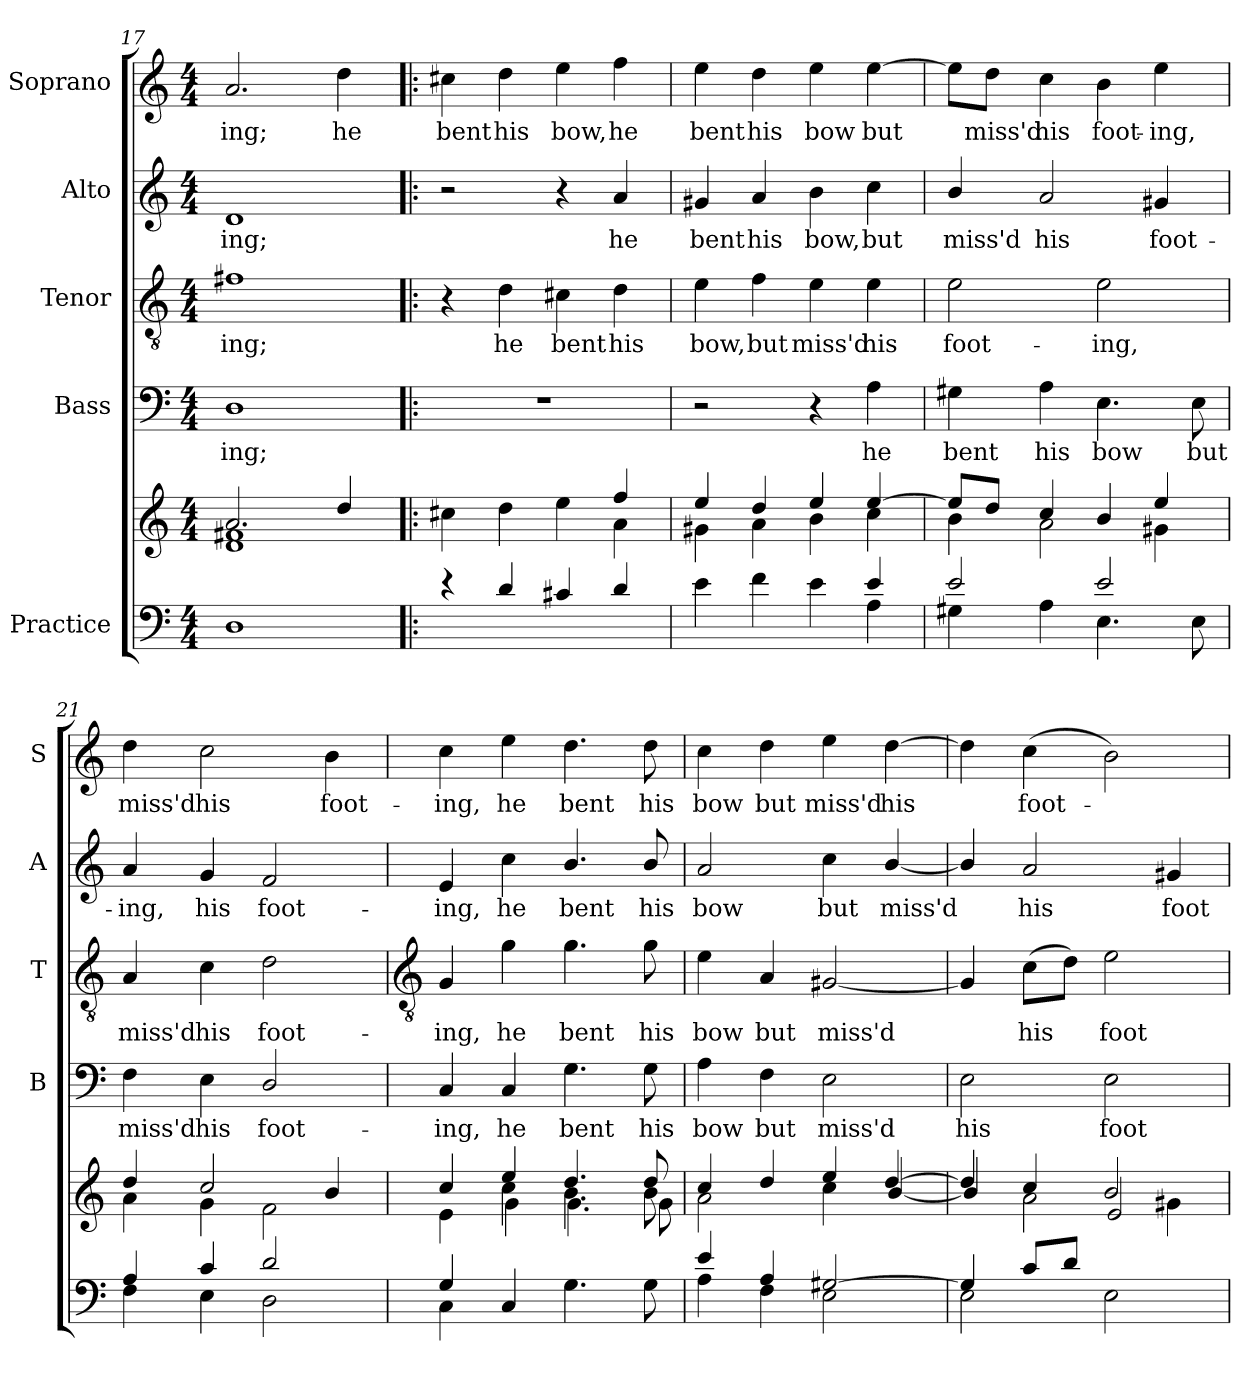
**kern	**kern	**kern	**text	**kern	**text	**kern	**text	**kern	**text
*part5	*part5	*part4	*part4	*part3	*part3	*part2	*part2	*part1	*part1
*staff6	*staff5	*staff4	*staff4	*staff3	*staff3	*staff2	*staff2	*staff1	*staff1
*I"Practice	*	*I"Bass	*	*I"Tenor	*	*I"Alto	*	*I"Soprano	*
*	*	*I'B	*	*I'T	*	*I'A	*	*I'S	*
!!LO:LB:g=z
*clefF4	*clefG2	*clefF4	*	*clefGv2	*	*clefG2	*	*clefG2	*
*k[]	*k[]	*k[]	*	*k[]	*	*k[]	*	*k[]	*
*C:	*C:	*C:	*	*C:	*	*C:	*	*C:	*
*M4/4	*M4/4	*M4/4	*	*M4/4	*	*M4/4	*	*M4/4	*
=17	=17	=17	=17	=17	=17	=17	=17	=17	=17
*	*^	*	*	*	*	*	*	*	*
*	*	*^	*	*	*	*	*	*	*	*
!	!	!	!	!	!LO:LY:b	!	!LO:LY:b	!	!LO:LY:b	!	!LO:LY:b
1D	2.a	1d	1f#X	1D	-ing;	1f#X	-ing;	1d	-ing;	2.a	-ing;
!	!	!	!	!	!	!	!	!	!	!	!LO:LY:b
.	4dd/	.	.	.	.	.	.	.	.	4dd	he
*	*	*v	*v	*	*	*	*	*	*	*	*
=18!|:	=18!|:	=18!|:	=18!|:	=18!|:	=18!|:	=18!|:	=18!|:	=18!|:	=18!|:	=18!|:
*^	*	*	*	*	*	*	*	*	*	*
!	!	!	!	!	!	!	!	!	!	!	!LO:LY:b
4r	1ryy	4cc#X	2.ryy	1r	.	4r	.	2r	.	4cc#X	bent
!	!	!	!	!	!	!	!LO:LY:b	!	!	!	!LO:LY:b
4d	.	4dd	.	.	.	4d	he	.	.	4dd	his
!	!	!	!	!	!	!	!LO:LY:b	!	!	!	!LO:LY:b
4c#X	.	4ee	.	.	.	4c#X	bent	4r	.	4ee	bow,
!	!	!	!	!	!	!	!LO:LY:b	!	!LO:LY:b	!	!LO:LY:b
4d	.	4ff	4a\	.	.	4d	his	4a	he	4ff	he
=19	=19	=19	=19	=19	=19	=19	=19	=19	=19	=19	=19
!	!	!	!	!	!	!	!LO:LY:b	!	!LO:LY:b	!	!LO:LY:b
4e	2ryy	4ee	4g#X\	2r	.	4e	bow,	4g#X	bent	4ee	bent
!	!	!	!	!	!	!	!LO:LY:b	!	!LO:LY:b	!	!LO:LY:b
4f	.	4dd	4a\	.	.	4f	but	4a	his	4dd	his
!	!	!	!	!	!	!	!LO:LY:b	!	!LO:LY:b	!	!LO:LY:b
4e	4ryy	4ee	4b	4r	.	4e	miss'd	4b	bow,	4ee	bow
!	!	!	!	!	!LO:LY:b	!	!LO:LY:b	!	!LO:LY:b	!	!LO:LY:b
4e	4A	[4ee	4cc	4A	he	4e	his	4cc	but	[4ee	but
=20	=20	=20	=20	=20	=20	=20	=20	=20	=20	=20	=20
!	!	!	!	!	!LO:LY:b	!	!LO:LY:b	!	!LO:LY:b	!	!
2e/	4G#X	8ee/L]	4b\	4G#X	bent	2e	foot-	4b/	miss'd	8ee\L]	.
!	!	!	!	!	!	!	!	!	!	!	!LO:LY:b
.	.	8dd/J	.	.	.	.	.	.	.	8dd\J	miss'd
!	!	!	!	!	!LO:LY:b	!	!	!	!LO:LY:b	!	!LO:LY:b
.	4A	4cc/	2a\	4A	his	.	.	2a	his	4cc	his
!	!	!	!	!	!LO:LY:b	!	!LO:LY:b	!	!	!	!LO:LY:b
2e/	4.E	4b/	.	4.E	bow	2e	-ing,	.	.	4b	foot-
!	!	!	!	!	!	!	!	!	!LO:LY:b	!	!LO:LY:b
.	.	4ee	4g#X\	.	.	.	.	4g#X	foot-	4ee	-ing,
!	!	!	!	!	!LO:LY:b	!	!	!	!	!	!
.	8E	.	.	8E	but	.	.	.	.	.	.
=21	=21	=21	=21	=21	=21	=21	=21	=21	=21	=21	=21
!	!	!	!	!	!LO:LY:b	!	!LO:LY:b	!	!LO:LY:b	!	!LO:LY:b
4A	4F	4dd	4a\	4F	miss'd	4A	miss'd	4a	-ing,	4dd	miss'd
!	!	!	!	!	!LO:LY:b	!	!LO:LY:b	!	!LO:LY:b	!	!LO:LY:b
4c	4E	2cc/	4g\	4E	his	4c	his	4g	his	2cc	his
!	!	!	!	!	!LO:LY:b	!	!LO:LY:b	!	!LO:LY:b	!	!
2d	2D\	.	2f\	2D/	foot-	2d	foot-	2f	foot-	.	.
!	!	!	!	!	!	!	!	!	!	!	!LO:LY:b
.	.	4b/	.	.	.	.	.	.	.	4b	foot-
*	*	*v	*v	*	*	*	*	*	*	*	*
!!LO:LB:g=z
=22	=22	=22	=22	=22	=22	=22	=22	=22	=22	=22
*	*	*	*	*	*clefGv2	*	*	*	*	*
*	*	*^	*	*	*	*	*	*	*	*
*	*	*	*^	*	*	*	*	*	*	*	*
!	!	!	!	!	!	!LO:LY:b	!	!LO:LY:b	!	!LO:LY:b	!	!LO:LY:b
4G	4C	4cc/	4e	4ryy	4C	-ing,	4G	-ing,	4e	-ing,	4cc	-ing,
!	!	!	!	!	!	!LO:LY:b	!	!LO:LY:b	!	!LO:LY:b	!	!LO:LY:b
2.ryy	4C	4ee	4cc	4g\	4C	he	4g	he	4cc	he	4ee	he
!	!	!	!	!	!	!LO:LY:b	!	!LO:LY:b	!	!LO:LY:b	!	!LO:LY:b
.	4.G	4.dd	4.b\	4.g\	4.G	bent	4.g	bent	4.b/	bent	4.dd	bent
!	!	!	!	!	!	!LO:LY:b	!	!LO:LY:b	!	!LO:LY:b	!	!LO:LY:b
.	8G	8dd	8b\	8g\	8G	his	8g	his	8b/	his	8dd	his
=23	=23	=23	=23	=23	=23	=23	=23	=23	=23	=23	=23	=23
!	!	!	!	!	!	!LO:LY:b	!	!LO:LY:b	!	!LO:LY:b	!	!LO:LY:b
*	*	*	*v	*v	*	*	*	*	*	*	*	*
4e	4A	4cc/	2a\	4A	bow	4e	bow	2a	bow	4cc	bow
!	!	!	!	!	!LO:LY:b	!	!LO:LY:b	!	!	!	!LO:LY:b
4A	4F	4dd/	.	4F	but	4A	but	.	.	4dd	but
!	!	!	!	!	!LO:LY:b	!	!LO:LY:b	!	!LO:LY:b	!	!LO:LY:b
[2G#X	2E	4ee	4cc	2E	miss'd	[2G#X	miss'd	4cc	but	4ee	miss'd
!	!	!	!	!	!	!	!	!	!LO:LY:b	!	!LO:LY:b
.	.	[4dd/	[4b/	.	.	.	.	[4b/	miss'd	[4dd	his
=24	=24	=24	=24	=24	=24	=24	=24	=24	=24	=24	=24
*	*	*	*^	*	*	*	*	*	*	*	*
!	!	!	!	!	!	!LO:LY:b	!	!	!	!	!	!
4G#/]	2E	4dd/]	4b/]	2ryy	2E	his	4G#]	.	4b/]	.	4dd]	.
!	!	!	!	!	!	!	!	!LO:LY:b	!	!LO:LY:b	!	!LO:LY:b
8c/L	.	4cc/	2a\	.	.	.	(>8cL	his	2a	his	(>4cc	foot-
8d/J	.	.	.	.	.	.	8dJ)	.	.	.	.	.
!	!	!	!	!	!	!LO:LY:b	!	!LO:LY:b	!	!	!	!
2ryy	2E	2b/	.	2e	2E	foot-	2e	foot-	.	.	2b)	.
!	!	!	!	!	!	!	!	!	!	!LO:LY:b	!	!
.	.	.	4g#X\	.	.	.	.	.	4g#X	foot-	.	.
*v	*v	*	*	*	*	*	*	*	*	*	*	*
*	*v	*v	*v	*	*	*	*	*	*	*	*
=	=	=	=	=	=	=	=	=	=
*-	*-	*-	*-	*-	*-	*-	*-	*-	*-
